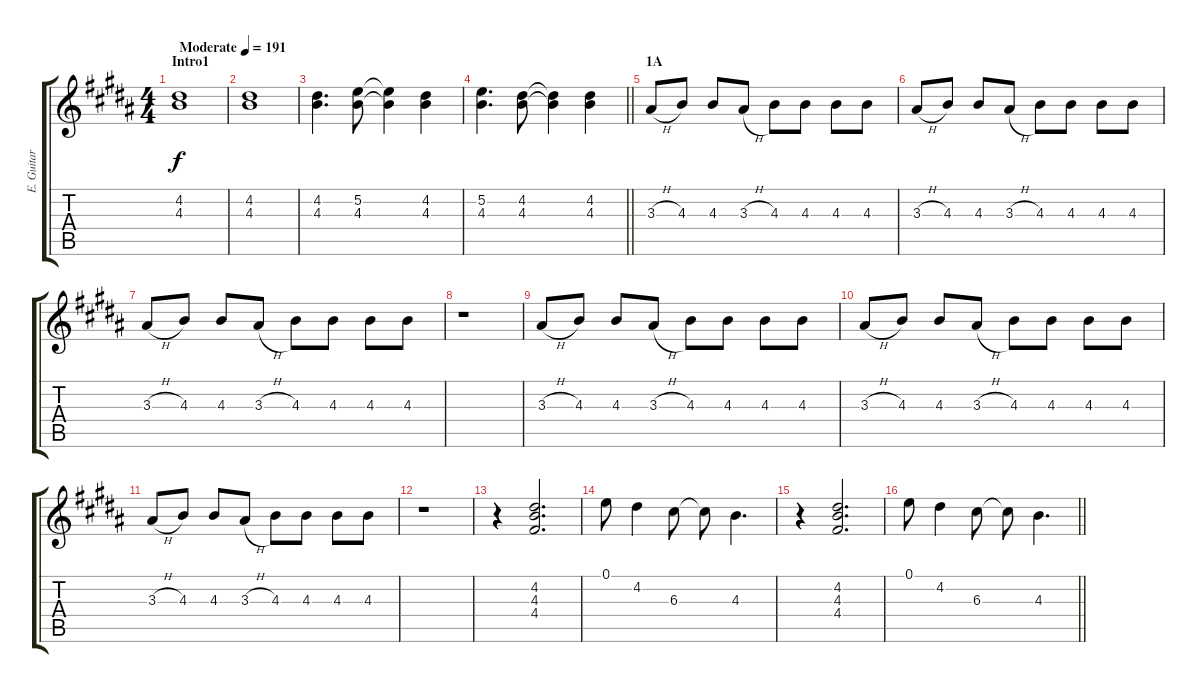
\track ("E. Guitar II" "E. Guitar ") {instrument overdrivenguitar}
\staff {score tabs}
\tuning (E4 B3 G3 D3 A2 E2) {hide}
\ts (4 4)
\section ("" "Intro1")
\tempo (191 "Moderate")
\clef g2
\ks b
(4.2 4.3).1{dy f instrument overdrivenguitar} |
(4.2 4.3).1 |
(4.2 4.3).4{d} (5.2 4.3).8 (5.2{t} 4.3{t}).4 (4.2 4.3).4 |
\barLineRight lightlight
(5.2 4.3).4{d} (4.2 4.3).8 (4.2{t} 4.3{t}).4 (4.2 4.3).4 |
\section ("" "1A")
3.3{h}.8 4.3.8 4.3.8 3.3{h}.8 4.3.8 4.3.8 4.3.8 4.3.8 |
3.3{h}.8 4.3.8 4.3.8 3.3{h}.8 4.3.8 4.3.8 4.3.8 4.3.8 |
3.3{h}.8 4.3.8 4.3.8 3.3{h}.8 4.3.8 4.3.8 4.3.8 4.3.8 |
r.1 |
3.3{h}.8 4.3.8 4.3.8 3.3{h}.8 4.3.8 4.3.8 4.3.8 4.3.8 |
3.3{h}.8 4.3.8 4.3.8 3.3{h}.8 4.3.8 4.3.8 4.3.8 4.3.8 |
3.3{h}.8 4.3.8 4.3.8 3.3{h}.8 4.3.8 4.3.8 4.3.8 4.3.8 |
r.1 |
r.4 (4.2 4.3 4.4).2{d} |
0.1.8 4.2.4 6.3.8 6.3{t}.8 4.3.4{d} |
r.4 (4.2 4.3 4.4).2{d} |
\barLineRight lightlight
0.1.8 4.2.4 6.3.8 6.3{t}.8 4.3.4{d}
